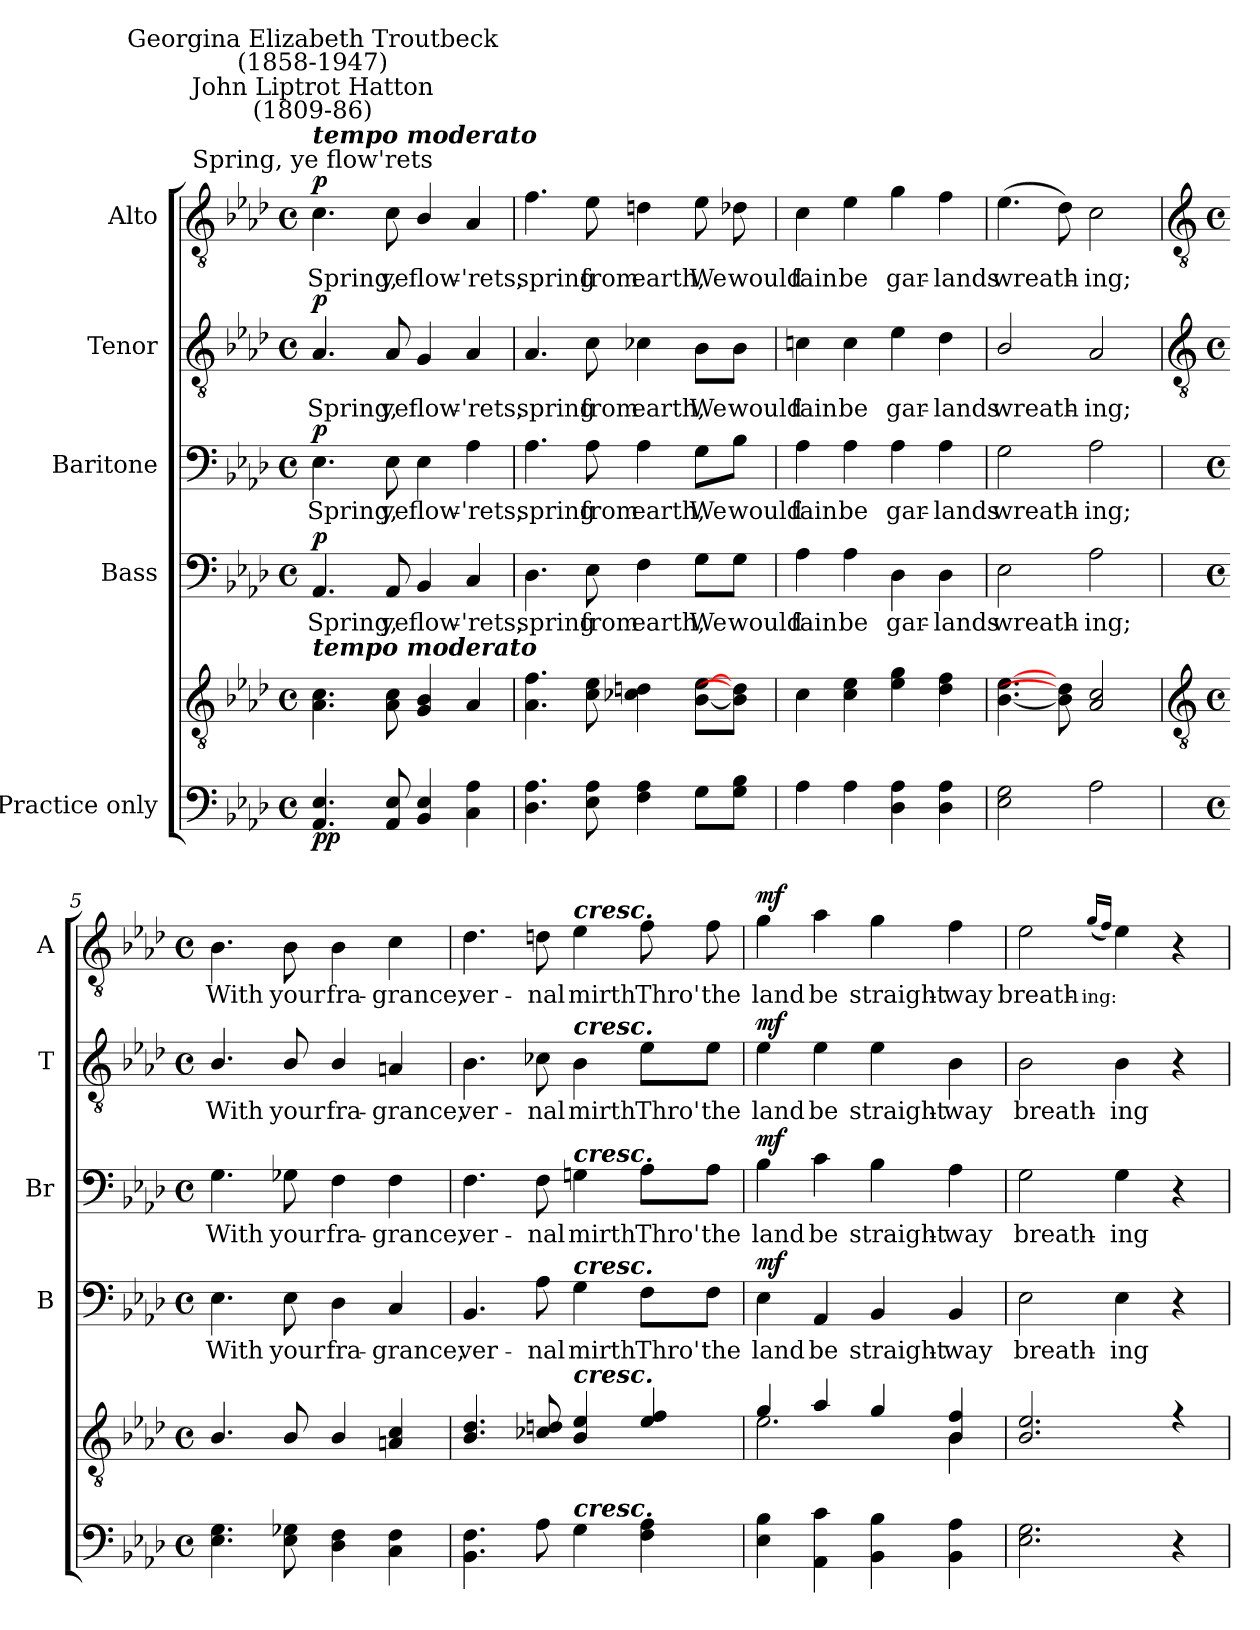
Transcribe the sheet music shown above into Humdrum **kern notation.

**kern	**kern	**dynam	**kern	**text	**dynam	**kern	**text	**dynam	**kern	**text	**dynam	**kern	**text	**dynam
*part5	*part5	*part5	*part4	*part4	*part4	*part3	*part3	*part3	*part2	*part2	*part2	*part1	*part1	*part1
*staff6	*staff5	*staff5/6	*staff4	*staff4	*staff4	*staff3	*staff3	*staff3	*staff2	*staff2	*staff2	*staff1	*staff1	*staff1
*I"Practice only	*	*	*I"Bass	*	*	*I"Baritone	*	*	*I"Tenor	*	*	*I"Alto	*	*
*	*	*	*I'B	*	*	*I'Br	*	*	*I'T	*	*	*I'A	*	*
*clefF4	*clefGv2	*	*clefF4	*	*	*clefF4	*	*	*clefGv2	*	*	*clefGv2	*	*
*k[b-e-a-d-]	*k[b-e-a-d-]	*	*k[b-e-a-d-]	*	*	*k[b-e-a-d-]	*	*	*k[b-e-a-d-]	*	*	*k[b-e-a-d-]	*	*
*A-:	*A-:	*	*A-:	*	*	*A-:	*	*	*A-:	*	*	*A-:	*	*
*M4/4	*M4/4	*	*M4/4	*	*	*M4/4	*	*	*M4/4	*	*	*M4/4	*	*
*met(c)	*met(c)	*	*met(c)	*	*	*met(c)	*	*	*met(c)	*	*	*met(c)	*	*
=1	=1	=1	=1	=1	=1	=1	=1	=1	=1	=1	=1	=1	=1	=1
!	!	!	!	!	!	!	!	!	!	!	!	!LO:TX:a:cj:t=Spring, ye flow'rets	!	!
!	!	!	!	!	!	!	!	!	!	!	!	!LO:TX:a:Bi:t=tempo moderato	!	!
!	!	!	!	!	!	!	!	!	!	!	!	!LO:TX:a:cj:t=John Liptrot Hatton\n(1809-86)	!	!
!	!	!	!	!	!	!	!	!	!	!	!	!LO:TX:a:cj:t=Georgina Elizabeth Troutbeck\n(1858-1947)	!	!
!	!LO:TX:a:Bi:t=tempo moderato	!	!	!	!	!	!	!	!	!	!	!	!	!
!	!	!LO:DY:b=2	!	!LO:LY:b	!	!	!LO:LY:b	!	!	!LO:LY:b	!	!	!LO:LY:b	!
!	!	!LO:DY:n=1:b	!	!	!LO:DY:b	!	!	!LO:DY:b	!	!	!LO:DY:b	!	!	!LO:DY:b
4.AA- 4.E-	4.A- 4.c	p p	4.AA-	Spring,	p	4.E-	Spring,	p	4.A-	Spring,	p	4.c	Spring,	p
!	!	!	!	!LO:LY:b	!	!	!LO:LY:b	!	!	!LO:LY:b	!	!	!LO:LY:b	!
8AA- 8E-	8A- 8c	.	8AA-	ye	.	8E-	ye	.	8A-	ye	.	8c	ye	.
!	!	!	!	!LO:LY:b	!	!	!LO:LY:b	!	!	!LO:LY:b	!	!	!LO:LY:b	!
4BB- 4E-	4G/ 4B-/	.	4BB-	flow-	.	4E-	flow-	.	4G	flow-	.	4B-/	flow-	.
!	!	!	!	!LO:LY:b	!	!	!LO:LY:b	!	!	!LO:LY:b	!	!	!LO:LY:b	!
4C 4A-	4A-	.	4C	-'rets,	.	4A-	-'rets,	.	4A-	-'rets,	.	4A-	-'rets,	.
=2	=2	=2	=2	=2	=2	=2	=2	=2	=2	=2	=2	=2	=2	=2
!	!	!	!	!LO:LY:b	!	!	!LO:LY:b	!	!	!LO:LY:b	!	!	!LO:LY:b	!
4.D- 4.A-	4.A- 4.f	.	4.D-	spring	.	4.A-	spring	.	4.A-	spring	.	4.f	spring	.
!	!	!	!	!LO:LY:b	!	!	!LO:LY:b	!	!	!LO:LY:b	!	!	!LO:LY:b	!
8E- 8A-	8c 8e-	.	8E-	from	.	8A-	from	.	8c	from	.	8e-	from	.
!	!	!	!	!LO:LY:b	!	!	!LO:LY:b	!	!	!LO:LY:b	!	!	!LO:LY:b	!
4F 4A-	4c-X 4dn	.	4F	earth,	.	4A-	earth,	.	4c-X	earth,	.	4dn	earth,	.
!	!	!	!	!LO:LY:b	!	!	!LO:LY:b	!	!	!LO:LY:b	!	!	!LO:LY:b	!
8GL	[8B- [8e-L	.	8G\L	We	.	8G\L	We	.	8B-\L	We	.	8e-	We	.
!	!	!	!	!LO:LY:b	!	!	!LO:LY:b	!	!	!LO:LY:b	!	!	!LO:LY:b	!
8G 8B-J	8B-] 8d-]J	.	8G\J	would	.	8B-\J	would	.	8B-\J	would	.	8d-X	would	.
=3	=3	=3	=3	=3	=3	=3	=3	=3	=3	=3	=3	=3	=3	=3
!	!	!	!	!LO:LY:b	!	!	!LO:LY:b	!	!	!LO:LY:b	!	!	!LO:LY:b	!
4A-	4c	.	4A-	fain	.	4A-	fain	.	4cn	fain	.	4c	fain	.
!	!	!	!	!LO:LY:b	!	!	!LO:LY:b	!	!	!LO:LY:b	!	!	!LO:LY:b	!
4A-	4c 4e-	.	4A-	be	.	4A-	be	.	4c	be	.	4e-	be	.
!	!	!	!	!LO:LY:b	!	!	!LO:LY:b	!	!	!LO:LY:b	!	!	!LO:LY:b	!
4D- 4A-	4e- 4g	.	4D-	gar-	.	4A-	gar-	.	4e-	gar-	.	4g	gar-	.
!	!	!	!	!LO:LY:b	!	!	!LO:LY:b	!	!	!LO:LY:b	!	!	!LO:LY:b	!
4D- 4A-	4d- 4f	.	4D-	-lands	.	4A-	-lands	.	4d-	-lands	.	4f	-lands	.
=4	=4	=4	=4	=4	=4	=4	=4	=4	=4	=4	=4	=4	=4	=4
!	!	!	!	!LO:LY:b	!	!	!LO:LY:b	!	!	!LO:LY:b	!	!	!LO:LY:b	!
2E-\ 2G\	[4.B- [4.e-	.	2E-\	wreath-	.	2G\	wreath-	.	2B-/	wreath-	.	(>4.e-	wreath-	.
.	8B-] 8d-]	.	.	.	.	.	.	.	.	.	.	8d-)	.	.
!	!	!	!	!LO:LY:b	!	!	!LO:LY:b	!	!	!LO:LY:b	!	!	!LO:LY:b	!
2A-	2A-/ 2c/	.	2A-	-ing;	.	2A-	-ing;	.	2A-	-ing;	.	2c	ing;	.
!!LO:LB:g=z
=5	=5	=5	=5	=5	=5	=5	=5	=5	=5	=5	=5	=5	=5	=5
*	*clefGv2	*	*	*	*	*	*	*	*clefGv2	*	*	*clefGv2	*	*
*M4/4	*M4/4	*	*M4/4	*	*	*M4/4	*	*	*M4/4	*	*	*M4/4	*	*
*met(c)	*met(c)	*	*met(c)	*	*	*met(c)	*	*	*met(c)	*	*	*met(c)	*	*
*	*^	*	*	*	*	*	*	*	*	*	*	*	*	*
!	!	!	!	!	!LO:LY:b	!	!	!LO:LY:b	!	!	!LO:LY:b	!	!	!LO:LY:b	!
4.E- 4.G	4.B-	1ryy	.	4.E-	With	.	4.G	With	.	4.B-/	With	.	4.B-	With	.
!	!	!	!	!	!LO:LY:b	!	!	!LO:LY:b	!	!	!LO:LY:b	!	!	!LO:LY:b	!
8E- 8G-X	8B-	.	.	8E-	your	.	8G-X	your	.	8B-/	your	.	8B-	your	.
!	!	!	!	!	!LO:LY:b	!	!	!LO:LY:b	!	!	!LO:LY:b	!	!	!LO:LY:b	!
4D- 4F	4B-	.	.	4D-	fra-	.	4F	fra-	.	4B-/	fra-	.	4B-	fra-	.
!	!	!	!	!	!LO:LY:b	!	!	!LO:LY:b	!	!	!LO:LY:b	!	!	!LO:LY:b	!
4C 4F	4An 4c	.	.	4C	-grance,	.	4F	-grance,	.	4An	-grance,	.	4c	-grance,	.
=6	=6	=6	=6	=6	=6	=6	=6	=6	=6	=6	=6	=6	=6	=6	=6
!	!	!	!	!	!LO:LY:b	!	!	!LO:LY:b	!	!	!LO:LY:b	!	!	!LO:LY:b	!
4.BB- 4.F	4.B- 4.d-	1ryy	.	4.BB-	ver-	.	4.F	ver-	.	4.B-	ver-	.	4.d-	ver-	.
!	!	!	!	!	!LO:LY:b	!	!	!LO:LY:b	!	!	!LO:LY:b	!	!	!LO:LY:b	!
8A-	8c-X 8dn	.	.	8A-	-nal	.	8F	-nal	.	8c-X	-nal	.	8dn	-nal	.
!	!	!	!	!	!	!	!	!	!	!	!	!	!LO:TX:a:Bi:t=cresc.	!	!
!	!	!	!	!	!	!	!	!	!	!LO:TX:a:Bi:t=cresc.	!	!	!	!	!
!	!	!	!	!	!	!	!LO:TX:a:Bi:t=cresc.	!	!	!	!	!	!	!	!
!	!	!	!	!LO:TX:a:Bi:t=cresc.	!	!	!	!	!	!	!	!	!	!	!
!	!LO:TX:a:Bi:t=cresc.	!	!	!	!	!	!	!	!	!	!	!	!	!	!
!LO:TX:a:Bi:t=cresc.	!	!	!	!	!	!	!	!	!	!	!	!	!	!	!
!	!	!	!	!	!LO:LY:b	!	!	!LO:LY:b	!	!	!LO:LY:b	!	!	!LO:LY:b	!
4G	4B- 4e-	.	.	4G	mirth	.	4Gn	mirth	.	4B-	mirth	.	4e-	mirth	.
!	!	!	!	!	!LO:LY:b	!	!	!LO:LY:b	!	!	!LO:LY:b	!	!	!LO:LY:b	!
4F 4A-	4e- 4f	.	.	8F\L	Thro'	.	8A-\L	Thro'	.	8e-\L	Thro'	.	8f	Thro'	.
!	!	!	!	!	!LO:LY:b	!	!	!LO:LY:b	!	!	!LO:LY:b	!	!	!LO:LY:b	!
.	.	.	.	8F\J	the	.	8A-\J	the	.	8e-\J	the	.	8f	the	.
=7	=7	=7	=7	=7	=7	=7	=7	=7	=7	=7	=7	=7	=7	=7	=7
!	!	!	!LO:DY:b=2	!	!LO:LY:b	!	!	!LO:LY:b	!	!	!LO:LY:b	!	!	!LO:LY:b	!
!	!	!	!LO:DY:n=1:b	!	!	!LO:DY:b	!	!	!LO:DY:b	!	!	!LO:DY:b	!	!	!LO:DY:b
4E- 4B-	4g/	2.e-\	mf mf	4E-	land	mf	4B-	land	mf	4e-	land	mf	4g	land	mf
!	!	!	!	!	!LO:LY:b	!	!	!LO:LY:b	!	!	!LO:LY:b	!	!	!LO:LY:b	!
4AA- 4c	4a-/	.	.	4AA-	be	.	4c	be	.	4e-	be	.	4a-	be	.
!	!	!	!	!	!LO:LY:b	!	!	!LO:LY:b	!	!	!LO:LY:b	!	!	!LO:LY:b	!
4BB- 4B-	4g/	.	.	4BB-	straight-	.	4B-	straight-	.	4e-	straight-	.	4g	straight-	.
!	!	!	!	!	!LO:LY:b	!	!	!LO:LY:b	!	!	!LO:LY:b	!	!	!LO:LY:b	!
4BB- 4A-	4B- 4f	4B-\	.	4BB-	-way	.	4A-	-way	.	4B-	-way	.	4f	-way	.
=8	=8	=8	=8	=8	=8	=8	=8	=8	=8	=8	=8	=8	=8	=8	=8
!	!	!	!	!	!LO:LY:b	!	!	!LO:LY:b	!	!	!LO:LY:b	!	!	!LO:LY:b	!
2.E- 2.G	2.B- 2.e-	1ryy	.	2E-	breath-	.	2G	breath-	.	2B-	breath-	.	2e-	breath-	.
!	!	!	!	!	!	!	!	!	!	!	!	!	!	!LO:LY:b	!
.	.	.	.	.	.	.	.	.	.	.	.	.	(<16qqg/LL	-ing:	.
.	.	.	.	.	.	.	.	.	.	.	.	.	16qqf/JJ)	.	.
!	!	!	!	!	!LO:LY:b	!	!	!LO:LY:b	!	!	!LO:LY:b	!	!	!	!
.	.	.	.	4E-	-ing	.	4G	-ing	.	4B-	-ing	.	4e-	.	.
4r	4r	.	.	4r	.	.	4r	.	.	4r	.	.	4r	.	.
*	*v	*v	*	*	*	*	*	*	*	*	*	*	*	*	*
=	=	=	=	=	=	=	=	=	=	=	=	=	=	=
*-	*-	*-	*-	*-	*-	*-	*-	*-	*-	*-	*-	*-	*-	*-
